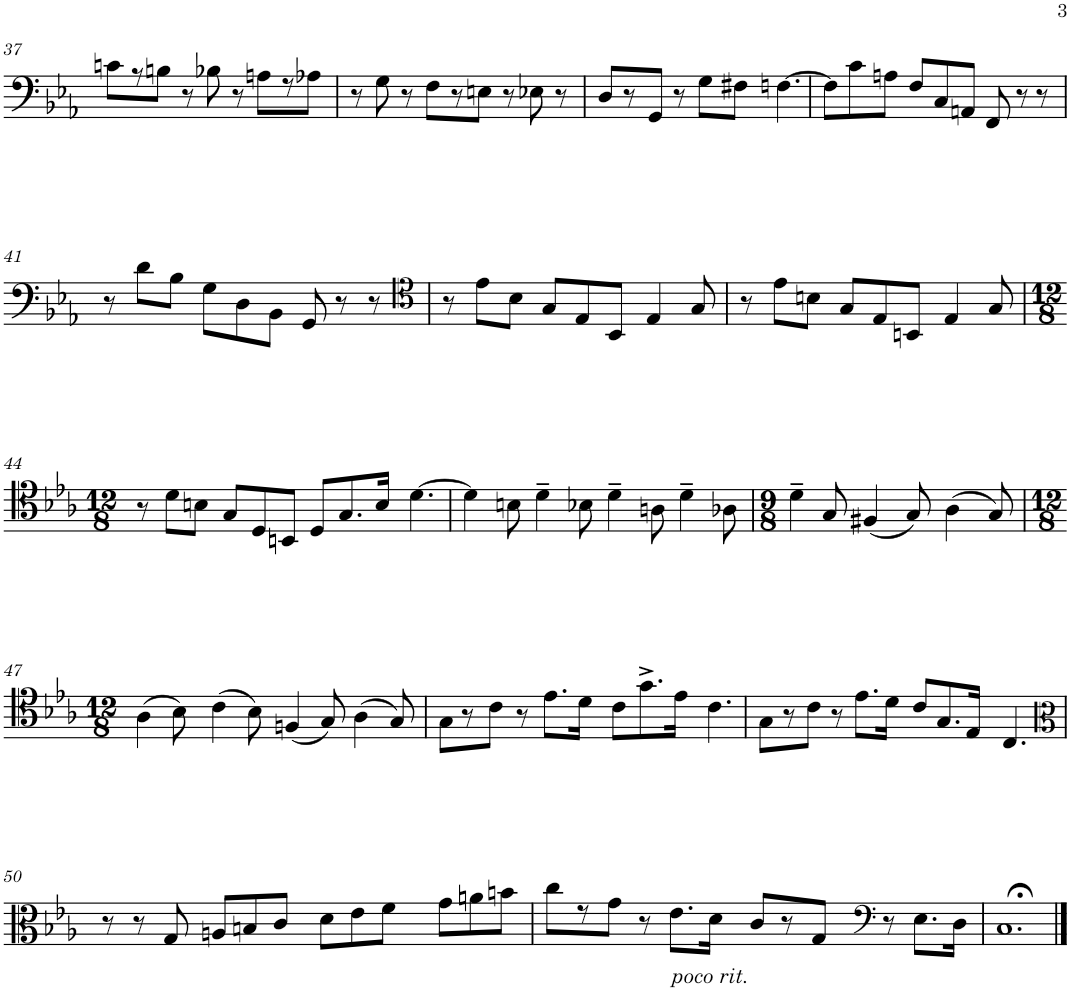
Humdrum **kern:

**kern
*part1
*staff1
*I"Trombone
*I'Tbn.
!!LO:PB:g=z
*clefF4
*k[b-e-a-]
*M9/8
=37
8cn\L
8r
8Bn\J
8r
8B-X\
8r
8An\L
8r
8A-X\J
=38
8r
8G\
8r
8F\L
8r
8En\J
8r
8E-X\
8r
=39
8D/L
8r
8GG/J
8r
8G\L
8F#X\J
[4.Fn\
=40
8F\L]
8c\
8An\J
8F/L
8C/
8AAn/J
8FF/
8r
8r
!!LO:LB:g=z
=41
8r
8d\L
8B-\J
8G\L
8D\
8BB-\J
8GG/
8r
8r
=42
*clefC4
8r
8e-\L
8B-\J
8G/L
8E-/
8BB-/J
4E-/
8G/
=43
8r
8e-\L
8Bn\J
8G/L
8E-/
8BBn/J
4E-/
8G/
!!LO:LB:g=z
=44
*M12/8
8r
8d\L
8Bn\J
8G/L
8D/
8BBn/J
8D/L
8.G/
16B/Jk
[4.d\
=45
4d\]
8Bn\
4d~\
8B-X\
4d~\
8An\
4d~\
8A-X\
=46
*M9/8
4d~\
8G/
(4F#X/
8G/)
(4A-\
8G/)
!!LO:LB:g=z
=47
*M12/8
(4A-\
8B-\)
(4c\
8B-\)
(4Fn/
8G/)
(4A-\
8G/)
=48
8G\L
8r
8c\J
8r
8.e-\L
16d\Jk
8c\L
8.g^\
16e-\Jk
4.c\
=49
8G\L
8r
8c\J
8r
8.e-\L
16d\Jk
8c/L
8.G/
16E-/Jk
4.C/
!!LO:LB:g=z
=50
*clefC3
8r
8r
8G/
8An/L
8Bn/
8c/J
8d\L
8e-\
8f\J
8g\L
8an\
8bn\J
=51
8cc\L
8r
8g\J
8r
!LO:TX:b:i:t=poco rit.
8.e-\L
16d\Jk
8c/L
8r
8G/J
*clefF4
8r
8.E-\L
16D\Jk
=52
1.C;<
==
*-
